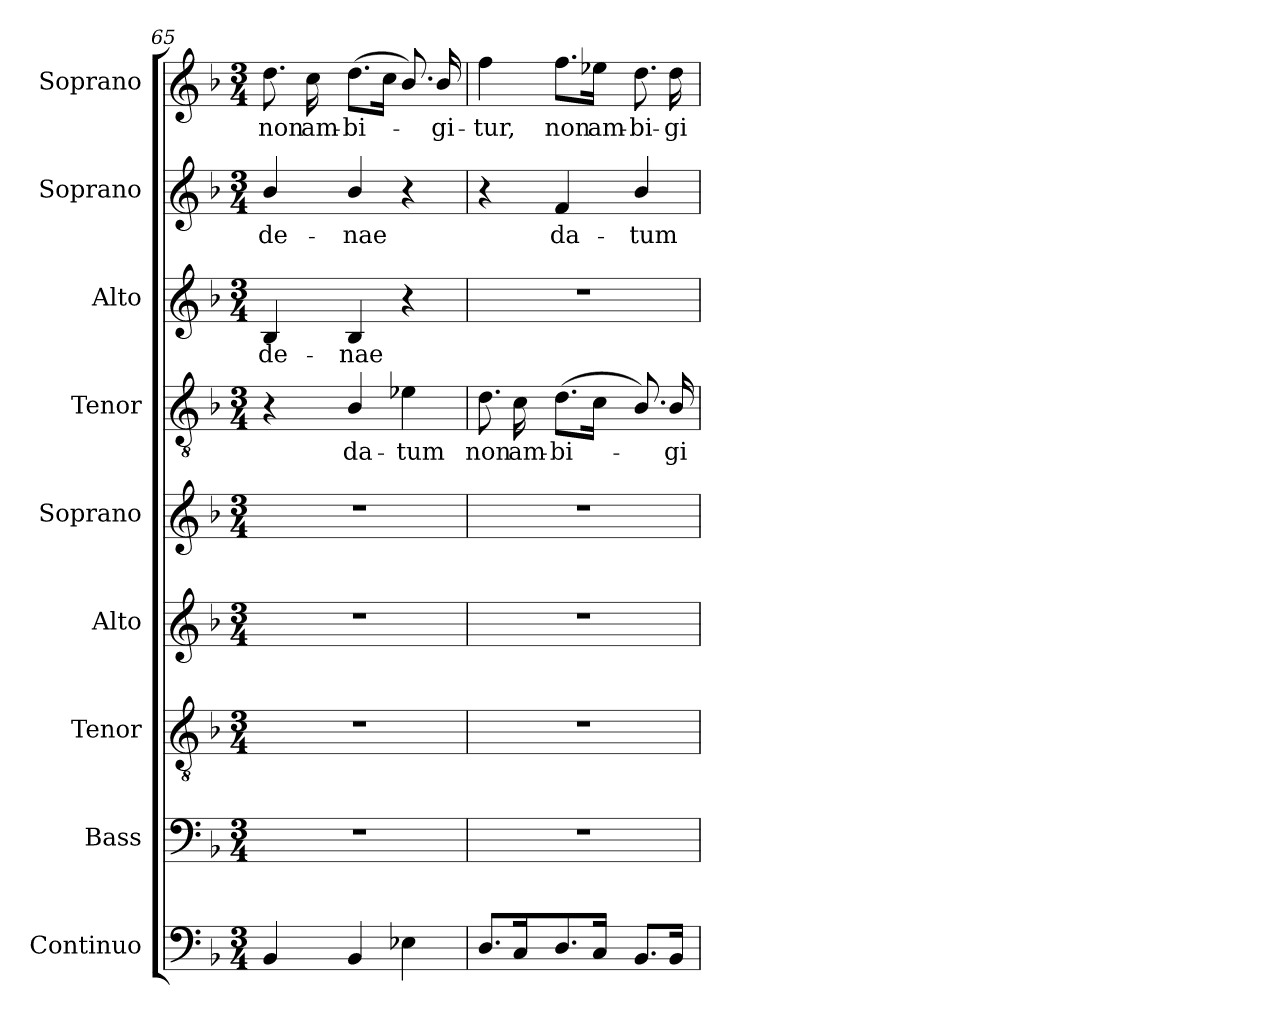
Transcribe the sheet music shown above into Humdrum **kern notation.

**kern	**kern	**kern	**kern	**kern	**kern	**text	**kern	**text	**kern	**text	**kern	**text
*part9	*part8	*part7	*part6	*part5	*part4	*part4	*part3	*part3	*part2	*part2	*part1	*part1
*staff9	*staff8	*staff7	*staff6	*staff5	*staff4	*staff4	*staff3	*staff3	*staff2	*staff2	*staff1	*staff1
*I"Continuo	*I"Bass	*I"Tenor	*I"Alto	*I"Soprano	*I"Tenor	*	*I"Alto	*	*I"Soprano	*	*I"Soprano	*
*I'Cont.	*I'B.	*I'T.	*I'A.	*I'S.	*I'T.	*	*I'A.	*	*I'S.	*	*I'S.	*
*clefF4	*clefF4	*clefGv2	*clefG2	*clefG2	*clefGv2	*	*clefG2	*	*clefG2	*	*clefG2	*
*	*	*ITrd7c12	*	*	*ITrd7c12	*	*	*	*	*	*	*
*k[b-]	*k[b-]	*k[b-]	*k[b-]	*k[b-]	*k[b-]	*	*k[b-]	*	*k[b-]	*	*k[b-]	*
*F:	*F:	*F:	*F:	*F:	*F:	*	*F:	*	*F:	*	*F:	*
*M3/4	*M3/4	*M3/4	*M3/4	*M3/4	*M3/4	*	*M3/4	*	*M3/4	*	*M3/4	*
=65	=65	=65	=65	=65	=65	=65	=65	=65	=65	=65	=65	=65
!	!LO:N:vis=1	!LO:N:vis=1	!LO:N:vis=1	!LO:N:vis=1	!	!	!	!	!	!	!	!
!	!	!	!	!	!	!	!	!LO:LY:b:color=#000000	!	!	!	!
!	!	!	!	!	!	!	!	!	!	!LO:LY:b:color=#000000	!	!
!	!	!	!	!	!	!	!	!	!	!	!	!LO:LY:b:color=#000000
4BB-i/	2.r	2.r	2.r	2.r	4r	.	4B-i/	-de-	4b-i/	-de-	8.ddi\	non
!	!	!	!	!	!	!	!	!	!	!	!	!LO:LY:b:color=#000000
.	.	.	.	.	.	.	.	.	.	.	16cci\	am-
!	!	!	!	!	!	!LO:LY:b:color=#000000	!	!	!	!	!	!
!	!	!	!	!	!	!	!	!LO:LY:b:color=#000000	!	!	!	!
!	!	!	!	!	!	!	!	!	!	!LO:LY:b:color=#000000	!	!
!	!	!	!	!	!	!	!	!	!	!	!	!LO:LY:b:color=#000000
4BB-i/	.	.	.	.	4BB-i/	da-	4B-i/	-nae	4b-i/	-nae	(8.ddi\L	-bi-
.	.	.	.	.	.	.	.	.	.	.	16cci\Jk	.
!	!	!	!	!	!	!LO:LY:b:color=#000000	!	!	!	!	!	!
4E-Xi\	.	.	.	.	4E-Xi\	-tum	4r	.	4r	.	8.b-i/)	.
!	!	!	!	!	!	!	!	!	!	!	!	!LO:LY:b:color=#000000
.	.	.	.	.	.	.	.	.	.	.	16b-i/	-gi-
!!LO:LB:g=z
=66	=66	=66	=66	=66	=66	=66	=66	=66	=66	=66	=66	=66
!	!LO:N:vis=1	!LO:N:vis=1	!LO:N:vis=1	!LO:N:vis=1	!	!	!	!	!	!	!	!
!	!	!	!	!	!	!LO:LY:b:color=#000000	!LO:N:vis=1	!	!	!	!	!
!	!	!	!	!	!	!	!	!	!	!	!	!LO:LY:b:color=#000000
8.Di/L	2.r	2.r	2.r	2.r	8.Di\	non	2.r	.	4r	.	4ffi\	-tur,
!	!	!	!	!	!	!LO:LY:b:color=#000000	!	!	!	!	!	!
16Ci/k	.	.	.	.	16Ci\	am-	.	.	.	.	.	.
!	!	!	!	!	!	!LO:LY:b:color=#000000	!	!	!	!	!	!
!	!	!	!	!	!	!	!	!	!	!LO:LY:b:color=#000000	!	!
!	!	!	!	!	!	!	!	!	!	!	!	!LO:LY:b:color=#000000
8.Di/	.	.	.	.	(8.Di\L	-bi-	.	.	4fi/	da-	8.ffi\L	non
!	!	!	!	!	!	!	!	!	!	!	!	!LO:LY:b:color=#000000
16Ci/Jk	.	.	.	.	16Ci\Jk	.	.	.	.	.	16ee-Xi\Jk	am-
!	!	!	!	!	!	!	!	!	!	!LO:LY:b:color=#000000	!	!
!	!	!	!	!	!	!	!	!	!	!	!	!LO:LY:b:color=#000000
8.BB-i/L	.	.	.	.	8.BB-i/)	.	.	.	4b-i/	-tum	8.ddi\	-bi-
!	!	!	!	!	!	!LO:LY:b:color=#000000	!	!	!	!	!	!
!	!	!	!	!	!	!	!	!	!	!	!	!LO:LY:b:color=#000000
16BB-i/Jk	.	.	.	.	16BB-i/	-gi-	.	.	.	.	16ddi\	-gi-
=	=	=	=	=	=	=	=	=	=	=	=	=
*-	*-	*-	*-	*-	*-	*-	*-	*-	*-	*-	*-	*-
